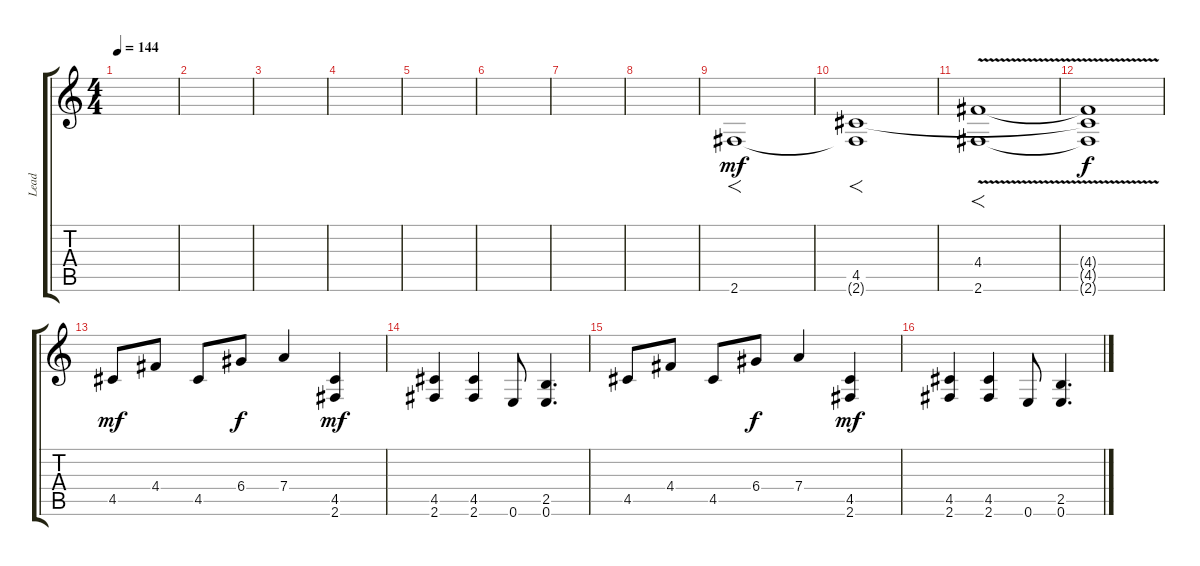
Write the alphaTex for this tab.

\track ("Lead" "Lead") {instrument overdrivenguitar}
\staff {score tabs}
\tuning (E4 B3 G3 D3 A2 E2) {hide}
\ts (4 4)
\tempo 144
\clef g2
\ks c
|
|
|
|
|
|
|
|
2.6.1{f dy mf} |
(4.5 2.6{t}).1{f} |
(4.4{v} 2.6).1{f} |
(4.4{t} 4.5{t} 2.6{t}).1{dy f} |
4.5.8{dy mf} 4.4.8 4.5.8 6.4.8{dy f} 7.4.4 (4.5 2.6).4{dy mf} |
(4.5 2.6).4 (4.5 2.6).4 0.6.8 (2.5 0.6).4{d} |
4.5.8 4.4.8 4.5.8 6.4.8{dy f} 7.4.4 (4.5 2.6).4{dy mf} |
(4.5 2.6).4 (4.5 2.6).4 0.6.8 (2.5 0.6).4{d}
